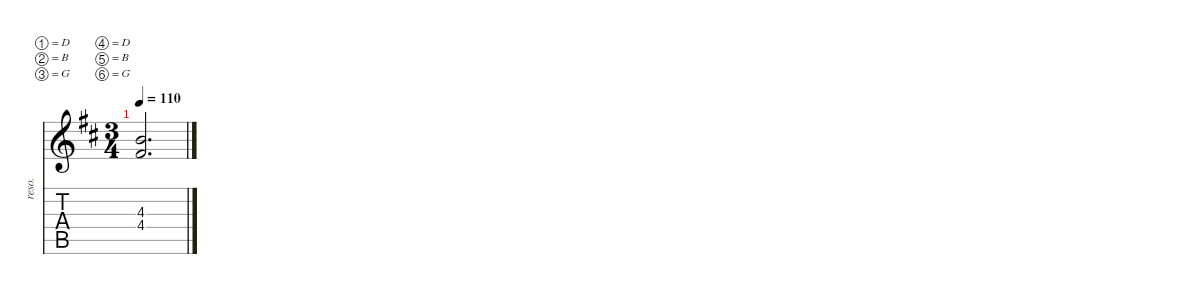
\defaultSystemsLayout 4
\hideDynamics
\bracketExtendMode nobrackets
\track ("Resonator" "reso.") {instrument acousticguitarsteel}
\staff {score tabs}
\tuning (D4 B3 G3 D3 B2 G2)
\ts (3 4)
\tempo 110
\clef g2
\ks d
(4.3{acc forcenatural} 4.4{acc #}).2{d dy mf beam Up}
